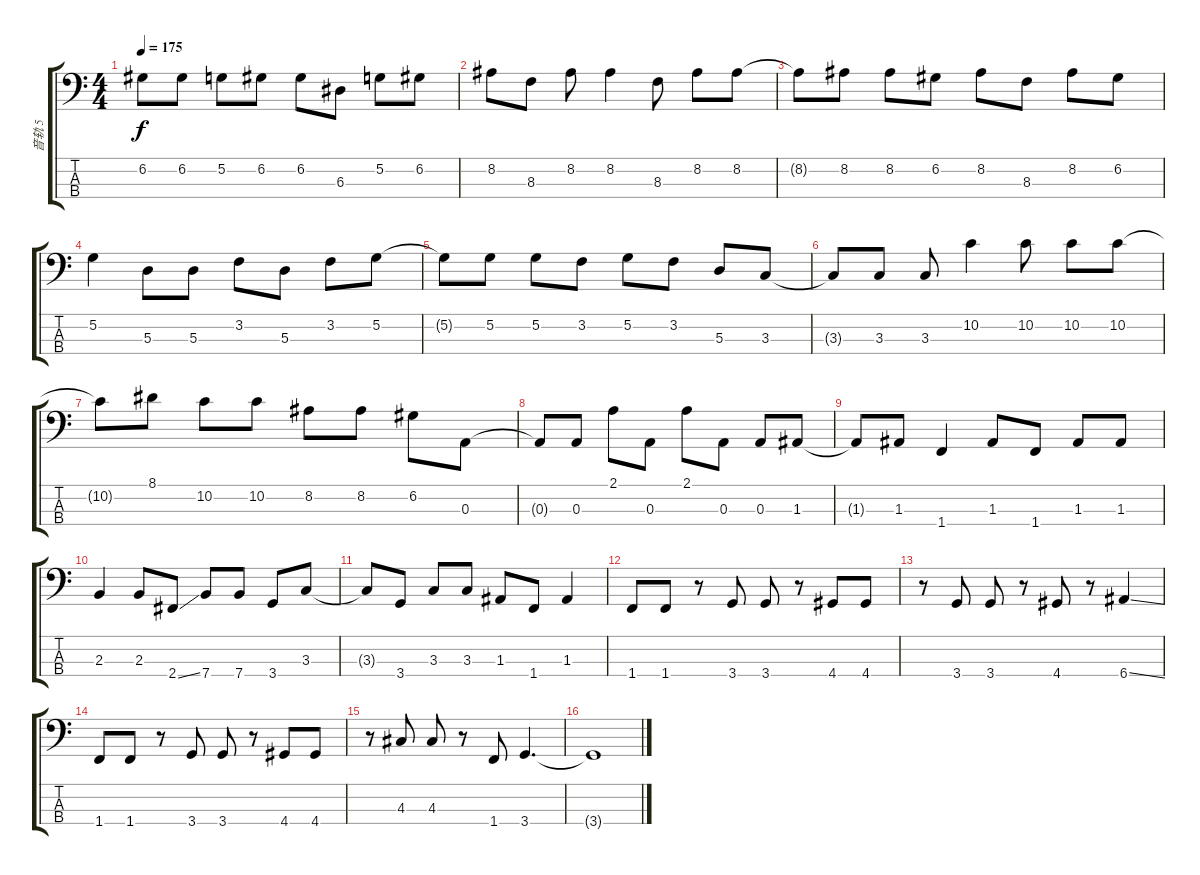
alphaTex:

\track ("音轨 5" "音轨 5") {instrument electricbassfinger}
\staff {score tabs}
\tuning (G2 D2 A1 E1) {hide}
\ts (4 4)
\tempo 175
\clef f4
\ks c
6.2{t}.8{dy f} 6.2.8 5.2.8 6.2.8 6.2.8 6.3.8 5.2.8 6.2.8 |
8.2.8 8.3.8 8.2.8 8.2.4 8.3.8 8.2.8 8.2.8 |
8.2{t}.8 8.2.8 8.2.8 6.2.8 8.2.8 8.3.8 8.2.8 6.2.8 |
5.2.4 5.3.8 5.3.8 3.2.8 5.3.8 3.2.8 5.2.8 |
5.2{t}.8 5.2.8 5.2.8 3.2.8 5.2.8 3.2.8 5.3.8 3.3.8 |
3.3{t}.8 3.3.8 3.3.8 10.2.4 10.2.8 10.2.8 10.2.8 |
10.2{t}.8 8.1.8 10.2.8 10.2.8 8.2.8 8.2.8 6.2.8 0.3.8 |
0.3{t}.8 0.3.8 2.1.8 0.3.8 2.1.8 0.3.8 0.3.8 1.3.8 |
1.3{t}.8 1.3.8 1.4.4 1.3.8 1.4.8 1.3.8 1.3.8 |
2.3.4 2.3.8 2.4{ss}.8 7.4.8 7.4.8 3.4.8 3.3.8 |
3.3{t}.8 3.4.8 3.3.8 3.3.8 1.3.8 1.4.8 1.3.4 |
1.4.8 1.4.8 r.8 3.4.8 3.4.8 r.8 4.4.8 4.4.8 |
r.8 3.4.8 3.4.8 r.8 4.4.8 r.8 6.4{ss}.4 |
1.4.8 1.4.8 r.8 3.4.8 3.4.8 r.8 4.4.8 4.4.8 |
r.8 4.3.8 4.3.8 r.8 1.4.8 3.4.4{d} |
3.4{t}.1
